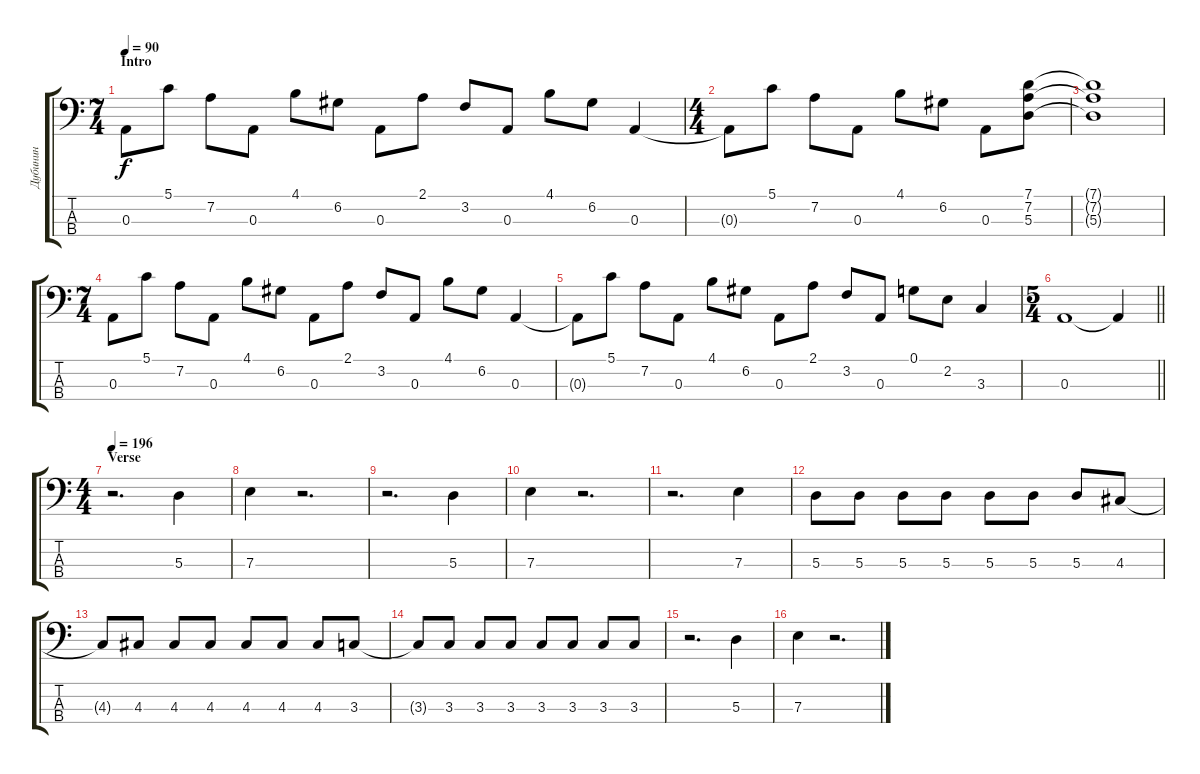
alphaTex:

\track ("Дубинин" "Дубинин") {instrument electricbassfinger}
\staff {score tabs}
\tuning (G2 D2 A1 E1) {hide}
\ts (7 4)
\section ("" "Intro")
\tempo 90
\clef f4
\ks c
0.3.8{dy f instrument electricbassfinger} 5.1.8 7.2.8 0.3.8 4.1.8 6.2.8 0.3.8 2.1.8 3.2.8 0.3.8 4.1.8 6.2.8 0.3.4 |
\ts (4 4)
0.3{t}.8 5.1.8 7.2.8 0.3.8 4.1.8 6.2.8 0.3.8 (7.1 7.2 5.3).8 |
(7.1{t} 7.2{t} 5.3{t}).1 |
\ts (7 4)
0.3.8 5.1.8 7.2.8 0.3.8 4.1.8 6.2.8 0.3.8 2.1.8 3.2.8 0.3.8 4.1.8 6.2.8 0.3.4 |
0.3{t}.8 5.1.8 7.2.8 0.3.8 4.1.8 6.2.8 0.3.8 2.1.8 3.2.8 0.3.8 0.1.8 2.2.8 3.3.4 |
\ts (5 4)
\barLineRight lightlight
0.3.1 0.3{t}.4 |
\ts (4 4)
\section ("" "Verse")
\tempo 196
r.2{d} 5.3.4 |
7.3.4 r.2{d} |
r.2{d} 5.3.4 |
7.3.4 r.2{d} |
r.2{d} 7.3.4 |
5.3.8 5.3.8 5.3.8 5.3.8 5.3.8 5.3.8 5.3.8 4.3.8 |
4.3{t}.8 4.3.8 4.3.8 4.3.8 4.3.8 4.3.8 4.3.8 3.3.8 |
3.3{t}.8 3.3.8 3.3.8 3.3.8 3.3.8 3.3.8 3.3.8 3.3.8 |
r.2{d} 5.3.4 |
7.3.4 r.2{d}
